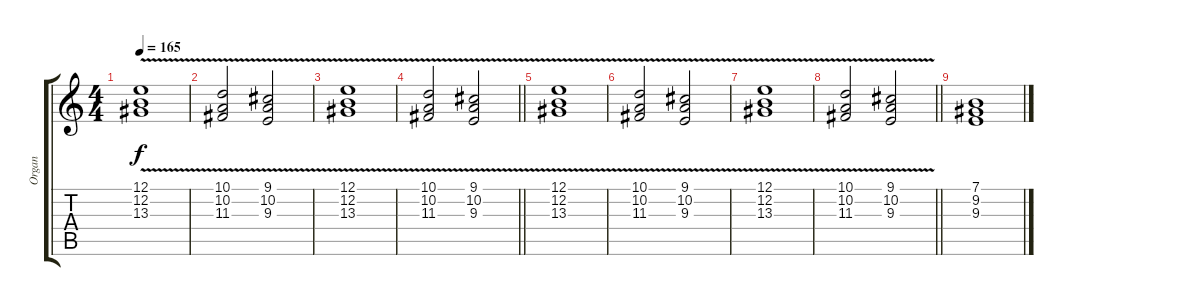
\track ("Organ" "Organ") {instrument drawbarorgan}
\staff {score tabs}
\tuning (E4 B3 G3 D3 A2 E2) {hide}
\ts (4 4)
\tempo 165
\clef g2
\ks c
(12.1{v} 12.2{v} 13.3{v}).1{dy f} |
(10.1{v} 10.2{v} 11.3{v}).2 (9.1{v} 10.2{v} 9.3{v}).2 |
(12.1{v} 12.2{v} 13.3{v}).1 |
\barLineRight lightlight
(10.1{v} 10.2{v} 11.3{v}).2 (9.1{v} 10.2{v} 9.3{v}).2 |
(12.1{v} 12.2{v} 13.3{v}).1 |
(10.1{v} 10.2{v} 11.3{v}).2 (9.1{v} 10.2{v} 9.3{v}).2 |
(12.1{v} 12.2{v} 13.3{v}).1 |
\barLineRight lightlight
(10.1{v} 10.2{v} 11.3{v}).2 (9.1{v} 10.2{v} 9.3{v}).2 |
(7.1 9.2 9.3).1
